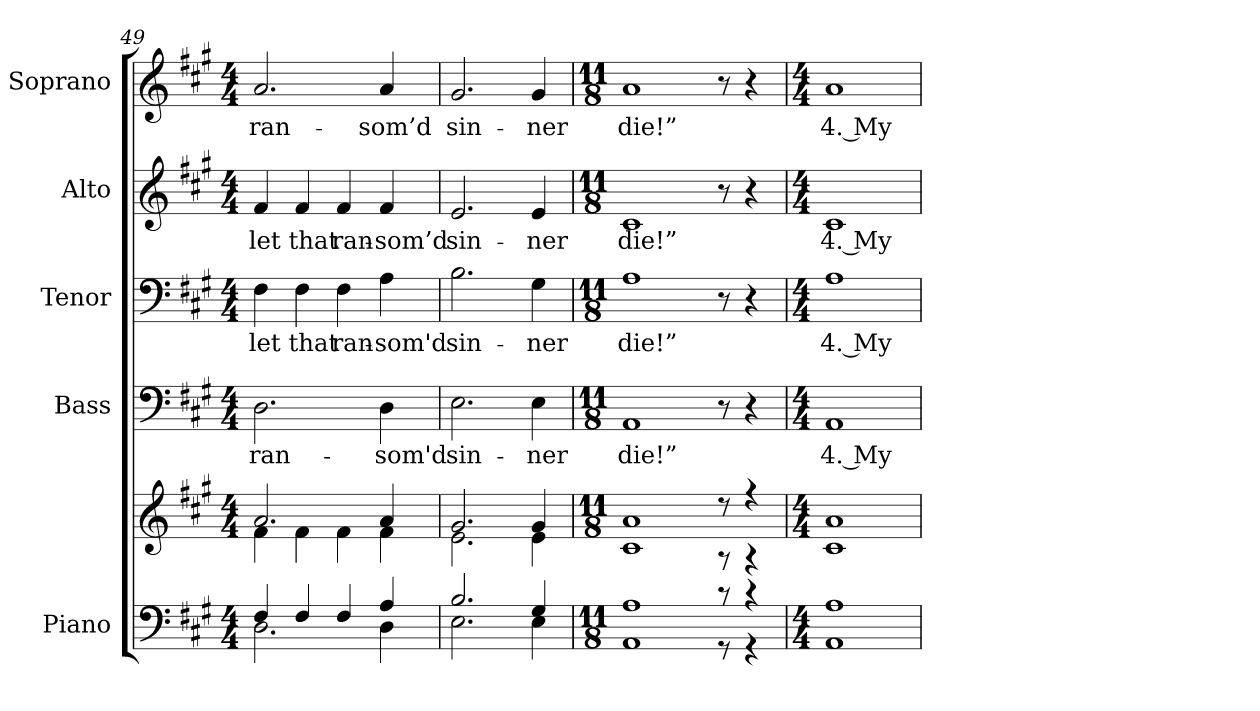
**kern	**kern	**kern	**text	**kern	**text	**kern	**text	**kern	**text
*part5	*part5	*part4	*part4	*part3	*part3	*part2	*part2	*part1	*part1
*staff6	*staff5	*staff4	*staff4	*staff3	*staff3	*staff2	*staff2	*staff1	*staff1
*I"Piano	*	*I"Bass	*	*I"Tenor	*	*I"Alto	*	*I"Soprano	*
*I'Pno.	*	*I'B.	*	*I'T.	*	*I'A.	*	*I'S.	*
*clefF4	*clefG2	*clefF4	*	*clefF4	*	*clefG2	*	*clefG2	*
*k[f#c#g#]	*k[f#c#g#]	*k[f#c#g#]	*	*k[f#c#g#]	*	*k[f#c#g#]	*	*k[f#c#g#]	*
*A:	*A:	*A:	*	*A:	*	*A:	*	*A:	*
*M4/4	*M4/4	*M4/4	*	*M4/4	*	*M4/4	*	*M4/4	*
=49	=49	=49	=49	=49	=49	=49	=49	=49	=49
*^	*^	*	*	*	*	*	*	*	*
!	!	!	!	!	!LO:LY:b:color=#000000	!	!	!	!	!	!
!	!	!	!	!	!	!	!LO:LY:b:color=#000000	!	!	!	!
!	!	!	!	!	!	!	!	!	!LO:LY:b:color=#000000	!	!
!	!	!	!	!	!	!	!	!	!	!	!LO:LY:b:color=#000000
4F#i/	2.Di\	2.ai/	4f#i\	2.Di\	ran-	4F#i\	let	4f#i/	let	2.ai/	ran-
!	!	!	!	!	!	!	!LO:LY:b:color=#000000	!	!	!	!
!	!	!	!	!	!	!	!	!	!LO:LY:b:color=#000000	!	!
4F#i/	.	.	4f#i\	.	.	4F#i\	that	4f#i/	that	.	.
!	!	!	!	!	!	!	!LO:LY:b:color=#000000	!	!	!	!
!	!	!	!	!	!	!	!	!	!LO:LY:b:color=#000000	!	!
4F#i/	.	.	4f#i\	.	.	4F#i\	ran-	4f#i/	ran-	.	.
!	!	!	!	!	!LO:LY:b:color=#000000	!	!	!	!	!	!
!	!	!	!	!	!	!	!LO:LY:b:color=#000000	!	!	!	!
!	!	!	!	!	!	!	!	!	!LO:LY:b:color=#000000	!	!
!	!	!	!	!	!	!	!	!	!	!	!LO:LY:b:color=#000000
4Ai/	4Di\	4ai/	4f#i\	4Di\	-som'd	4Ai\	-som'd	4f#i/	-som’d	4ai/	-som’d
=50	=50	=50	=50	=50	=50	=50	=50	=50	=50	=50	=50
!	!	!	!	!	!LO:LY:b:color=#000000	!	!	!	!	!	!
!	!	!	!	!	!	!	!LO:LY:b:color=#000000	!	!	!	!
!	!	!	!	!	!	!	!	!	!LO:LY:b:color=#000000	!	!
!	!	!	!	!	!	!	!	!	!	!	!LO:LY:b:color=#000000
2.Bi/	2.Ei\	2.g#i/	2.ei\	2.Ei\	sin-	2.Bi\	sin-	2.ei/	sin-	2.g#i/	sin-
!	!	!	!	!	!LO:LY:b:color=#000000	!	!	!	!	!	!
!	!	!	!	!	!	!	!LO:LY:b:color=#000000	!	!	!	!
!	!	!	!	!	!	!	!	!	!LO:LY:b:color=#000000	!	!
!	!	!	!	!	!	!	!	!	!	!	!LO:LY:b:color=#000000
4G#i/	4Ei\	4g#i/	4ei\	4Ei\	-ner	4G#i\	-ner	4ei/	-ner	4g#i/	-ner
=51	=51	=51	=51	=51	=51	=51	=51	=51	=51	=51	=51
*M11/8	*	*M11/8	*	*M11/8	*	*M11/8	*	*M11/8	*	*M11/8	*
!	!	!	!	!	!LO:LY:b:color=#000000	!	!	!	!	!	!
!	!	!	!	!	!	!	!LO:LY:b:color=#000000	!	!	!	!
!	!	!	!	!	!	!	!	!	!LO:LY:b:color=#000000	!	!
!	!	!	!	!	!	!	!	!	!	!	!LO:LY:b:color=#000000
1Ai	1AAi	1ai	1c#i	1AAi	die!”	1Ai	die!”	1c#i	die!”	1ai	die!”
8r	8r	8r	8r	8r	.	8r	.	8r	.	8r	.
4r	4r	4r	4r	4r	.	4r	.	4r	.	4r	.
=52	=52	=52	=52	=52	=52	=52	=52	=52	=52	=52	=52
*M4/4	*	*M4/4	*	*M4/4	*	*M4/4	*	*M4/4	*	*M4/4	*
!	!	!	!	!	!LO:LY:b:color=#000000	!	!	!	!	!	!
!	!	!	!	!	!	!	!LO:LY:b:color=#000000	!	!	!	!
!	!	!	!	!	!	!	!	!	!LO:LY:b:color=#000000	!	!
!	!	!	!	!	!	!	!	!	!	!	!LO:LY:b:color=#000000
1Ai	1AAi	1ai	1c#i	1AAi	4. My	1Ai	4. My	1c#i	4. My	1ai	4. My
*v	*v	*	*	*	*	*	*	*	*	*	*
*	*v	*v	*	*	*	*	*	*	*	*
=	=	=	=	=	=	=	=	=	=
*-	*-	*-	*-	*-	*-	*-	*-	*-	*-
